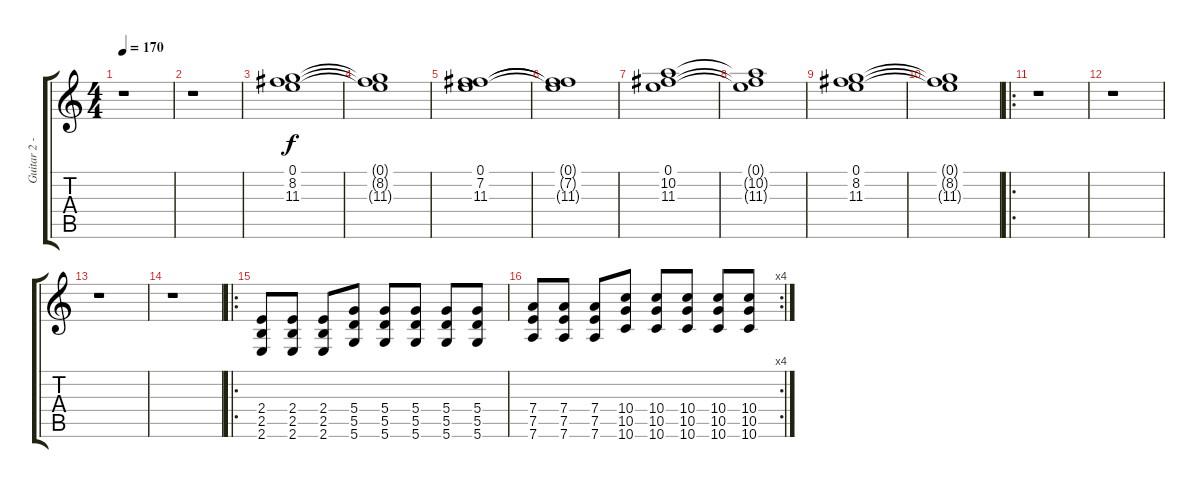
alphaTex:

\track ("Guitar 2 - Quinn Allman" "Guitar 2 -") {instrument distortionguitar}
\staff {score tabs}
\tuning (E4 B3 G3 D3 A2 D2) {hide}
\ts (4 4)
\tempo 170
\clef g2
\ks c
r.1{dy f} |
r.1 |
(0.1 8.2 11.3).1 |
(0.1{t} 8.2{t} 11.3{t}).1 |
(0.1 7.2 11.3).1 |
(0.1{t} 7.2{t} 11.3{t}).1 |
(0.1 10.2 11.3).1 |
(0.1{t} 10.2{t} 11.3{t}).1 |
(0.1 8.2 11.3).1 |
(0.1{t} 8.2{t} 11.3{t}).1 |
\ro
r.1 |
r.1 |
r.1 |
r.1 |
\ro
(2.4 2.5 2.6).8{volume 16} (2.4 2.5 2.6).8 (2.4 2.5 2.6).8 (5.4 5.5 5.6).8 (5.4 5.5 5.6).8 (5.4 5.5 5.6).8 (5.4 5.5 5.6).8 (5.4 5.5 5.6).8 |
\rc 4
(7.4 7.5 7.6).8 (7.4 7.5 7.6).8 (7.4 7.5 7.6).8 (10.4 10.5 10.6).8 (10.4 10.5 10.6).8 (10.4 10.5 10.6).8 (10.4 10.5 10.6).8 (10.4 10.5 10.6).8
